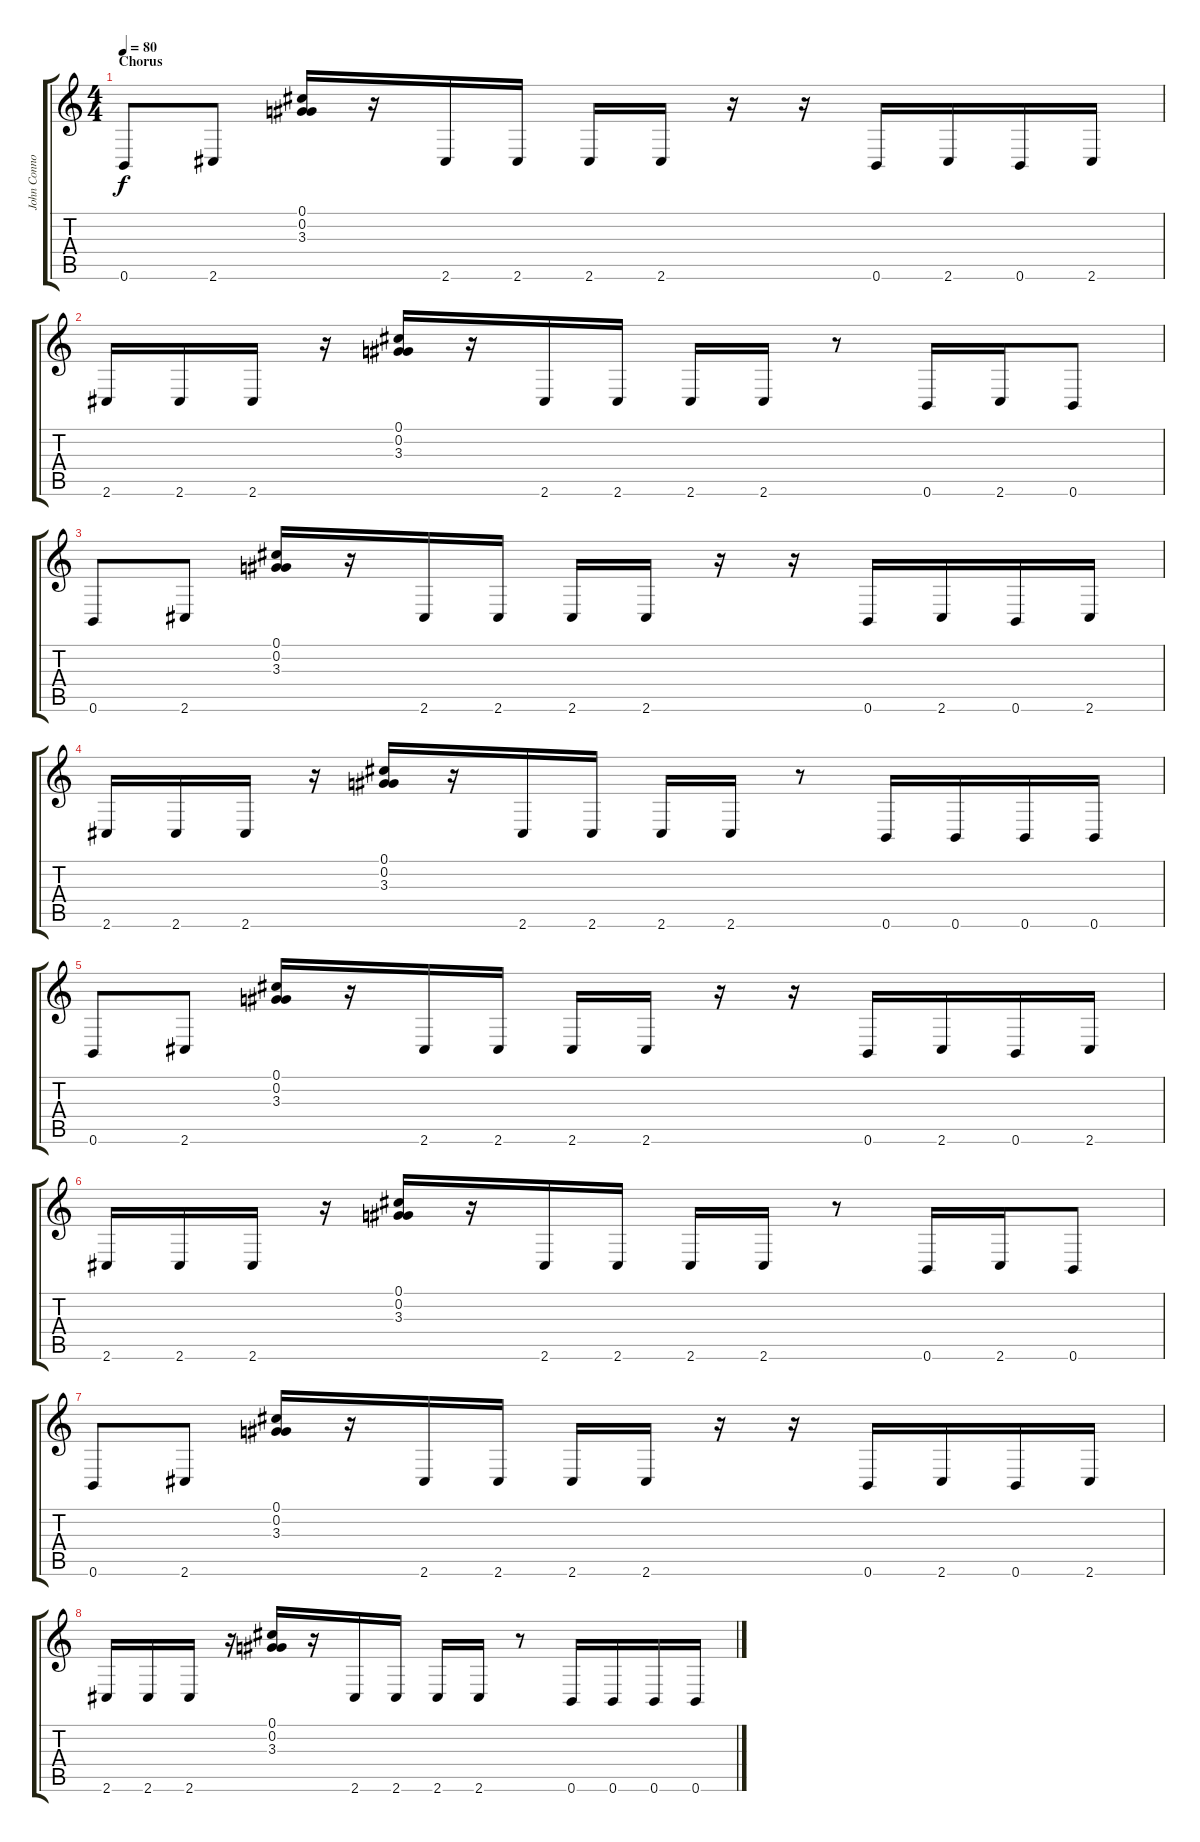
\track ("John Connolly" "John Conno") {instrument overdrivenguitar}
\staff {score tabs}
\tuning (Db4 Ab3 E3 B2 Gb2 B1) {hide}
\ts (4 4)
\section ("" "Chorus")
\tempo 80
\clef g2
\ks c
0.6.8{dy f} 2.6.8 (0.1 0.2 3.3).16 r.16 2.6.16 2.6.16 2.6.16 2.6.16 r.16 r.16 0.6.16 2.6.16 0.6.16 2.6.16 |
2.6.16 2.6.16 2.6.16 r.16 (0.1 0.2 3.3).16 r.16 2.6.16 2.6.16 2.6.16 2.6.16 r.8 0.6.16 2.6.16 0.6.8 |
0.6.8 2.6.8 (0.1 0.2 3.3).16 r.16 2.6.16 2.6.16 2.6.16 2.6.16 r.16 r.16 0.6.16 2.6.16 0.6.16 2.6.16 |
2.6.16 2.6.16 2.6.16 r.16 (0.1 0.2 3.3).16 r.16 2.6.16 2.6.16 2.6.16 2.6.16 r.8 0.6.16 0.6.16 0.6.16 0.6.16 |
0.6.8 2.6.8 (0.1 0.2 3.3).16 r.16 2.6.16 2.6.16 2.6.16 2.6.16 r.16 r.16 0.6.16 2.6.16 0.6.16 2.6.16 |
2.6.16 2.6.16 2.6.16 r.16 (0.1 0.2 3.3).16 r.16 2.6.16 2.6.16 2.6.16 2.6.16 r.8 0.6.16 2.6.16 0.6.8 |
0.6.8 2.6.8 (0.1 0.2 3.3).16 r.16 2.6.16 2.6.16 2.6.16 2.6.16 r.16 r.16 0.6.16 2.6.16 0.6.16 2.6.16 |
2.6.16 2.6.16 2.6.16 r.16 (0.1 0.2 3.3).16 r.16 2.6.16 2.6.16 2.6.16 2.6.16 r.8 0.6.16 0.6.16 0.6.16 0.6.16
